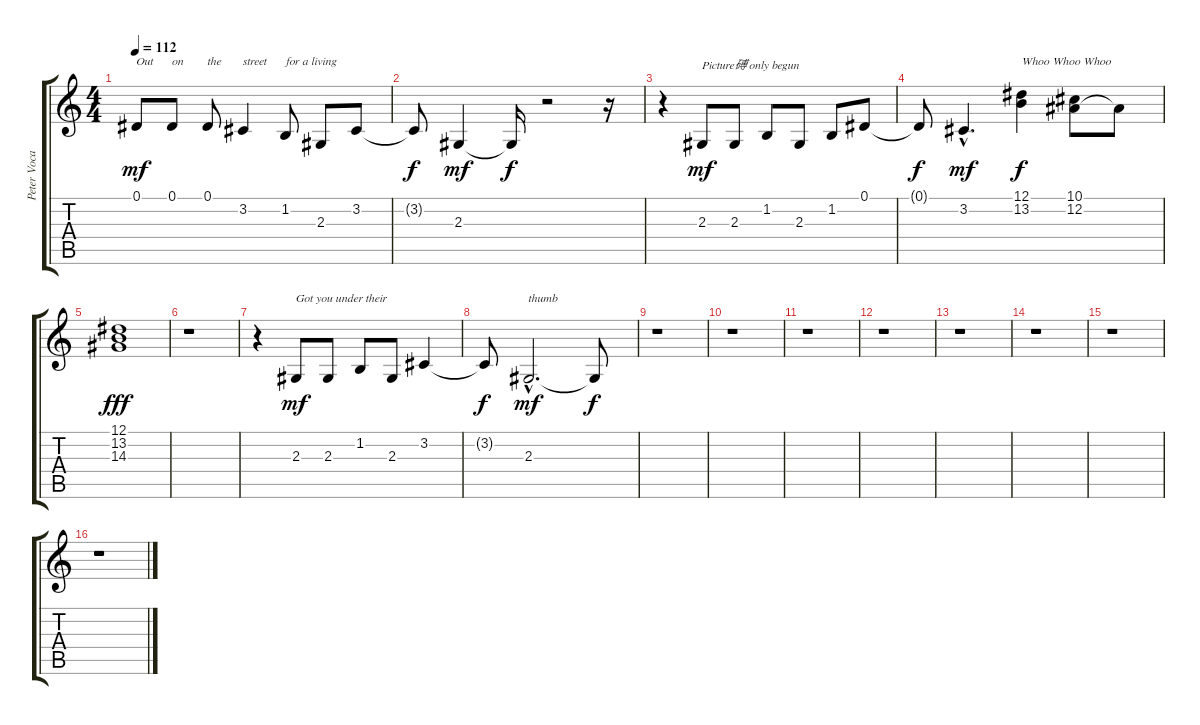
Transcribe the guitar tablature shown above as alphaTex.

\track ("Peter Vocals" "Peter Voca") {instrument synthvoice}
\staff {score tabs}
\tuning (Eb4 Bb3 Gb3 Db3 Ab2 Eb2) {hide}
\ts (4 4)
\tempo 112
\clef g2
\ks c
0.1.8{txt "Out" dy mf} 0.1.8{txt "on"} 0.1.8{txt "the"} 3.2.4{txt "street"} 1.2.8{txt "for a living"} 2.3.8 3.2.8 |
3.2{t}.8{dy f} 2.3.4{dy mf} 2.3{t}.16{dy f} r.2 r.16 |
r.4 2.3.8{txt "Picture磗 only begun" dy mf} 2.3.8 1.2.8 2.3.8 1.2.8 0.1.8 |
0.1{t}.8{dy f} 3.2{hac}.4{d dy mf} (12.1 13.2).4{txt "Whoo Whoo Whoo" dy f} (10.1 12.2).8 12.2{t}.8 |
(12.1 13.2 14.3).1{dy fff} |
r.1 |
r.4 2.3.8{txt "Got you under their" dy mf} 2.3.8 1.2.8 2.3.8 3.2.4 |
3.2{t}.8{dy f} 2.3{hac}.2{d txt "thumb" dy mf} 2.3{t}.8{dy f} |
r.1 |
r.1 |
r.1 |
r.1 |
r.1 |
r.1 |
r.1 |
r.1
